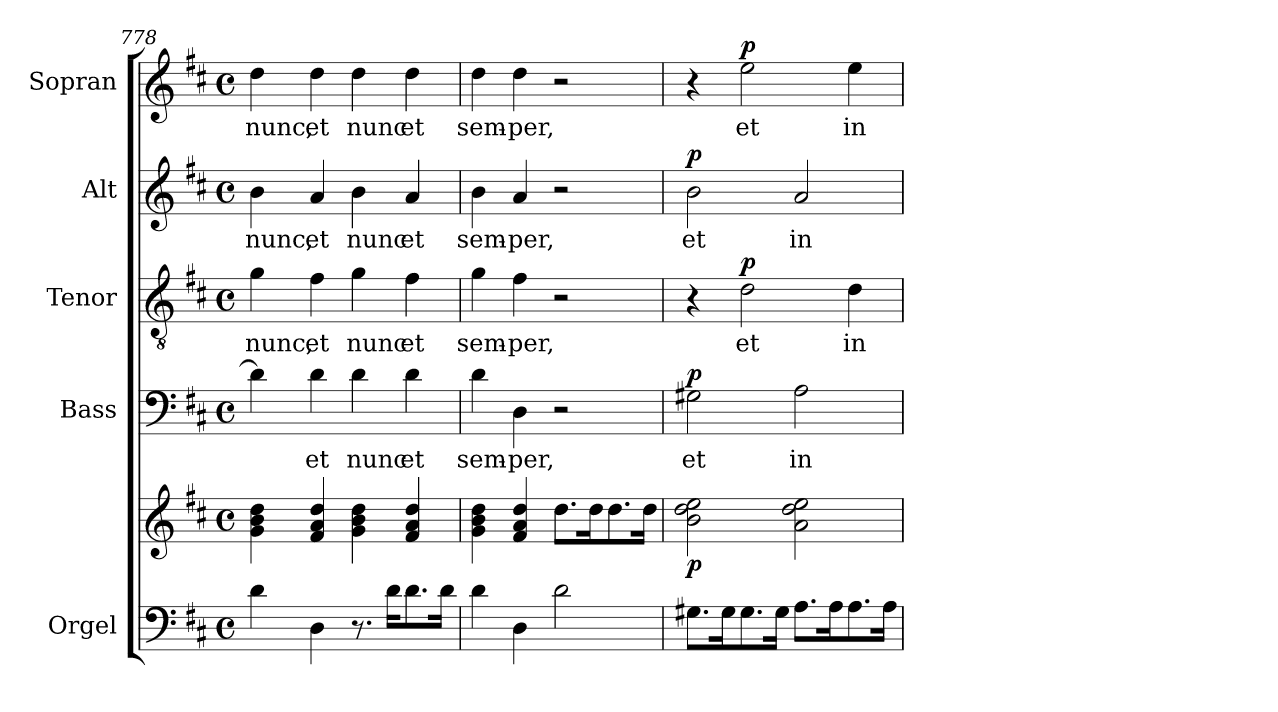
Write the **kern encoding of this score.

**kern	**kern	**dynam	**kern	**text	**dynam	**kern	**text	**dynam	**kern	**text	**dynam	**kern	**text	**dynam
*part5	*part5	*part5	*part4	*part4	*part4	*part3	*part3	*part3	*part2	*part2	*part2	*part1	*part1	*part1
*staff6	*staff5	*staff5/6	*staff4	*staff4	*staff4	*staff3	*staff3	*staff3	*staff2	*staff2	*staff2	*staff1	*staff1	*staff1
*I"Orgel	*	*	*I"Bass	*	*	*I"Tenor	*	*	*I"Alt	*	*	*I"Sopran	*	*
*I'Org.	*	*	*I'B.	*	*	*I'T.	*	*	*I'A.	*	*	*I'S.	*	*
!!LO:PB:g=z
*clefF4	*clefG2	*	*clefF4	*	*	*clefGv2	*	*	*clefG2	*	*	*clefG2	*	*
*k[f#c#]	*k[f#c#]	*	*k[f#c#]	*	*	*k[f#c#]	*	*	*k[f#c#]	*	*	*k[f#c#]	*	*
*D:	*D:	*	*D:	*	*	*D:	*	*	*D:	*	*	*D:	*	*
*M4/4	*M4/4	*	*M4/4	*	*	*M4/4	*	*	*M4/4	*	*	*M4/4	*	*
*met(c)	*met(c)	*	*met(c)	*	*	*met(c)	*	*	*met(c)	*	*	*met(c)	*	*
=778	=778	=778	=778	=778	=778	=778	=778	=778	=778	=778	=778	=778	=778	=778
!	!	!	!	!	!	!	!LO:LY:b	!	!	!LO:LY:b	!	!	!LO:LY:b	!
4d\	4g\ 4b\ 4dd\	.	4d\]	.	.	4g\	nunc,	.	4b\	nunc,	.	4dd\	nunc,	.
!	!	!	!	!LO:LY:b	!	!	!LO:LY:b	!	!	!LO:LY:b	!	!	!LO:LY:b	!
4D\	4f#/ 4a/ 4dd/	.	4d\	et	.	4f#\	et	.	4a/	et	.	4dd\	et	.
!	!	!	!	!LO:LY:b	!	!	!LO:LY:b	!	!	!LO:LY:b	!	!	!LO:LY:b	!
8.r	4g\ 4b\ 4dd\	.	4d\	nunc	.	4g\	nunc	.	4b\	nunc	.	4dd\	nunc	.
16d\KL	.	.	.	.	.	.	.	.	.	.	.	.	.	.
!	!	!	!	!LO:LY:b	!	!	!LO:LY:b	!	!	!LO:LY:b	!	!	!LO:LY:b	!
8.d\	4f#/ 4a/ 4dd/	.	4d\	et	.	4f#\	et	.	4a/	et	.	4dd\	et	.
16d\Jk	.	.	.	.	.	.	.	.	.	.	.	.	.	.
=779	=779	=779	=779	=779	=779	=779	=779	=779	=779	=779	=779	=779	=779	=779
!	!	!	!	!LO:LY:b	!	!	!LO:LY:b	!	!	!LO:LY:b	!	!	!LO:LY:b	!
4d\	4g\ 4b\ 4dd\	.	4d\	sem-	.	4g\	sem-	.	4b\	sem-	.	4dd\	sem-	.
!	!	!	!	!LO:LY:b	!	!	!LO:LY:b	!	!	!LO:LY:b	!	!	!LO:LY:b	!
4D\	4f#/ 4a/ 4dd/	.	4D\	-per,	.	4f#\	-per,	.	4a/	-per,	.	4dd\	-per,	.
2d\	8.dd\L	.	2r	.	.	2r	.	.	2r	.	.	2r	.	.
.	16dd\k	.	.	.	.	.	.	.	.	.	.	.	.	.
.	8.dd\	.	.	.	.	.	.	.	.	.	.	.	.	.
.	16dd\Jk	.	.	.	.	.	.	.	.	.	.	.	.	.
=780	=780	=780	=780	=780	=780	=780	=780	=780	=780	=780	=780	=780	=780	=780
!	!	!LO:DY:b	!	!LO:LY:b	!LO:DY:a	!	!	!	!	!LO:LY:b	!LO:DY:a	!	!	!
8.G#X\L	2b\ 2dd\ 2ee\	p	2G#X\	et	p	4r	.	.	2b\	et	p	4r	.	.
16G#\k	.	.	.	.	.	.	.	.	.	.	.	.	.	.
!	!	!	!	!	!	!	!LO:LY:b	!LO:DY:a	!	!	!	!	!LO:LY:b	!LO:DY:a
8.G#\	.	.	.	.	.	2d\	et	p	.	.	.	2ee\	et	p
16G#\Jk	.	.	.	.	.	.	.	.	.	.	.	.	.	.
!	!	!	!	!LO:LY:b	!	!	!	!	!	!LO:LY:b	!	!	!	!
8.A\L	2a\ 2dd\ 2ee\	.	2A\	in	.	.	.	.	2a/	in	.	.	.	.
16A\k	.	.	.	.	.	.	.	.	.	.	.	.	.	.
!	!	!	!	!	!	!	!LO:LY:b	!	!	!	!	!	!LO:LY:b	!
8.A\	.	.	.	.	.	4d\	in	.	.	.	.	4ee\	in	.
16A\Jk	.	.	.	.	.	.	.	.	.	.	.	.	.	.
=	=	=	=	=	=	=	=	=	=	=	=	=	=	=
*-	*-	*-	*-	*-	*-	*-	*-	*-	*-	*-	*-	*-	*-	*-
